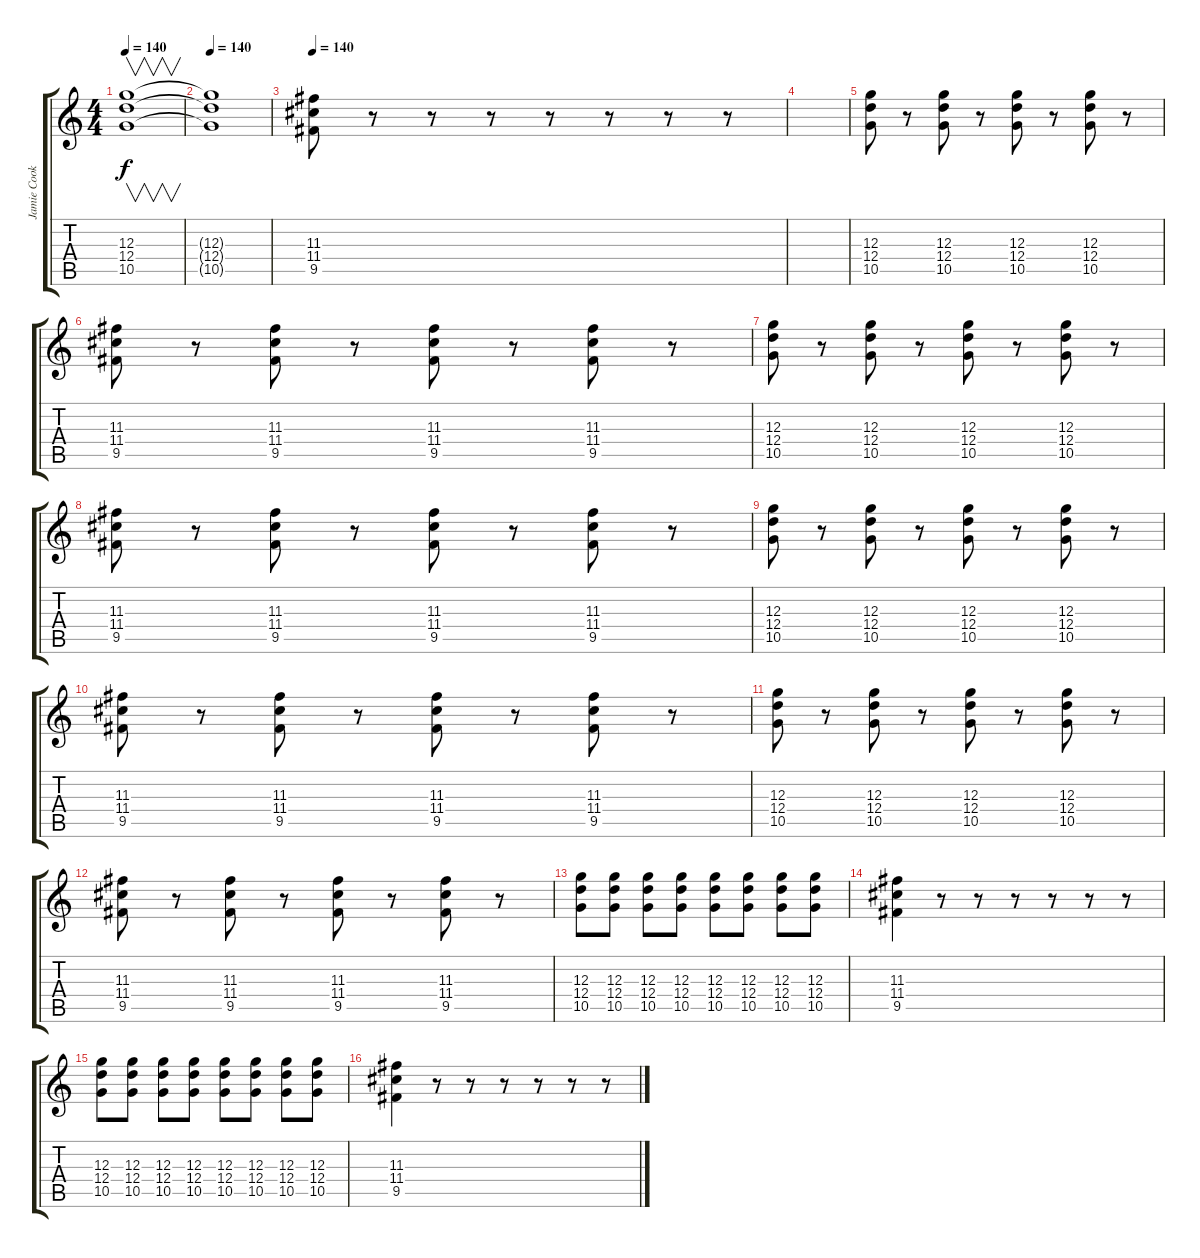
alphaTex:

\track ("Jamie Cook" "Jamie Cook") {instrument distortionguitar}
\staff {score tabs}
\tuning (E4 B3 G3 D3 A2 E2) {hide}
\ts (4 4)
\tempo 140
\clef g2
\ks c
(12.3 12.4 10.5).1{v dy f} |
\tempo 140
(12.3{t} 12.4{t} 10.5{t}).1 |
\tempo 140
(11.3 11.4 9.5).8 r.8 r.8 r.8 r.8 r.8 r.8 r.8 |
|
(12.3 12.4 10.5).8 r.8 (12.3 12.4 10.5).8 r.8 (12.3 12.4 10.5).8 r.8 (12.3 12.4 10.5).8 r.8 |
(11.3 11.4 9.5).8 r.8 (11.3 11.4 9.5).8 r.8 (11.3 11.4 9.5).8 r.8 (11.3 11.4 9.5).8 r.8 |
(12.3 12.4 10.5).8 r.8 (12.3 12.4 10.5).8 r.8 (12.3 12.4 10.5).8 r.8 (12.3 12.4 10.5).8 r.8 |
(11.3 11.4 9.5).8 r.8 (11.3 11.4 9.5).8 r.8 (11.3 11.4 9.5).8 r.8 (11.3 11.4 9.5).8 r.8 |
(12.3 12.4 10.5).8 r.8 (12.3 12.4 10.5).8 r.8 (12.3 12.4 10.5).8 r.8 (12.3 12.4 10.5).8 r.8 |
(11.3 11.4 9.5).8 r.8 (11.3 11.4 9.5).8 r.8 (11.3 11.4 9.5).8 r.8 (11.3 11.4 9.5).8 r.8 |
(12.3 12.4 10.5).8 r.8 (12.3 12.4 10.5).8 r.8 (12.3 12.4 10.5).8 r.8 (12.3 12.4 10.5).8 r.8 |
(11.3 11.4 9.5).8 r.8 (11.3 11.4 9.5).8 r.8 (11.3 11.4 9.5).8 r.8 (11.3 11.4 9.5).8 r.8 |
(12.3 12.4 10.5).8 (12.3 12.4 10.5).8 (12.3 12.4 10.5).8 (12.3 12.4 10.5).8 (12.3 12.4 10.5).8 (12.3 12.4 10.5).8 (12.3 12.4 10.5).8 (12.3 12.4 10.5).8 |
(11.3 11.4 9.5).4 r.8 r.8 r.8 r.8 r.8 r.8 |
(12.3 12.4 10.5).8 (12.3 12.4 10.5).8 (12.3 12.4 10.5).8 (12.3 12.4 10.5).8 (12.3 12.4 10.5).8 (12.3 12.4 10.5).8 (12.3 12.4 10.5).8 (12.3 12.4 10.5).8 |
(11.3 11.4 9.5).4 r.8 r.8 r.8 r.8 r.8 r.8
